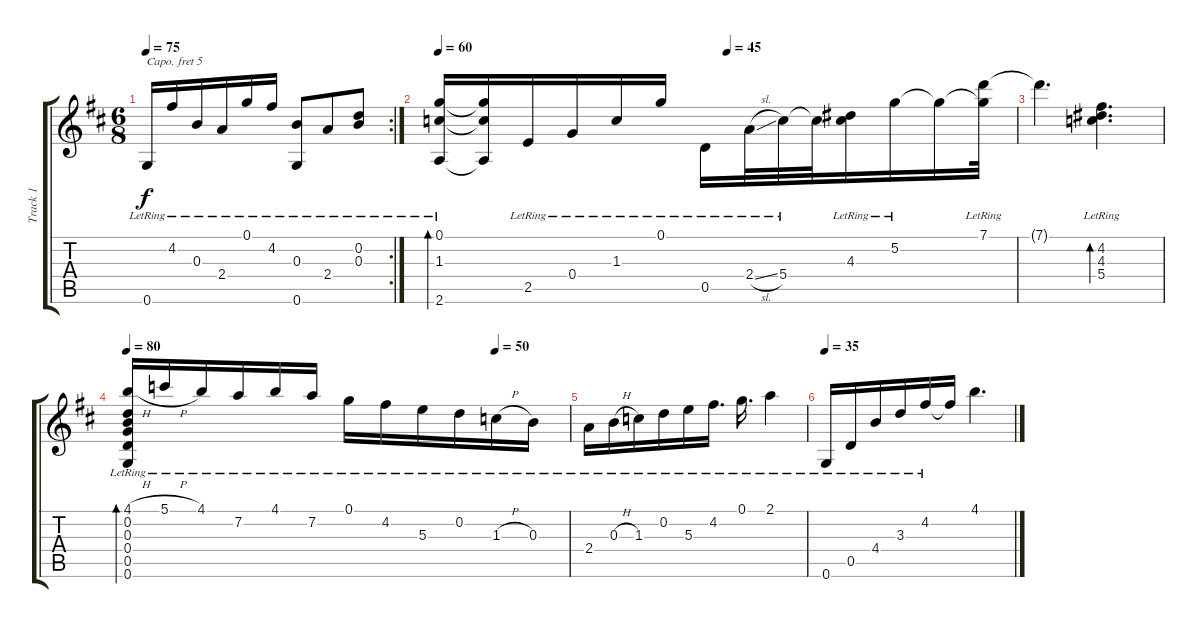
\track ("Track 1" "Track 1") {instrument acousticguitarnylon}
\staff {score tabs}
\capo 5
\tuning (D4 A3 Gb3 D3 A2 D2) {hide}
\rc 2
\ts (6 8)
\tempo 75
\clef g2
\ks d
0.6{lr}.16{dy f} 4.2{lr}.16 0.3{lr}.16 2.4{lr}.16 0.1{lr}.16 4.2{lr}.16 (0.3{lr} 0.6{lr}).8 2.4{lr}.8 (0.2{lr} 0.3{lr}).8 |
\tempo 60
\tempo (45 0.5)
(0.1{lr} 1.3{lr} 2.6{lr}).16{bd 480} (0.1{t} 1.3{t} 2.6{t}).16 2.5{lr}.16 0.4{lr}.16 1.3{lr}.16 0.1{lr}.16 0.5{lr}.16 2.4{sl lr}.32 5.4{lr}.32 5.4{t}.32 (4.3{lr} 5.4{t}).16 5.2{lr}.16 5.2{t}.16 (7.1{lr} 5.2{t}).32 |
7.1{t}.4{d} (4.2{lr} 4.3{lr} 5.4{lr}).4{d bd 240} |
\tempo 80
\tempo (50 0.8333333333333334)
(4.1{h lr} 0.2{lr} 0.3{lr} 0.4{lr} 0.5{lr} 0.6{lr}).16{bd 480} 5.1{h lr}.16 4.1{lr}.16 7.2{lr}.16 4.1{lr}.16 7.2{lr}.16 0.1{lr}.16 4.2{lr}.16 5.3{lr}.16 0.2{lr}.16 1.3{h lr}.16 0.3{lr}.16 |
2.4{lr}.16 0.3{h lr}.16 1.3{lr}.16 0.2{lr}.16 5.3{lr}.16 4.2{lr}.16{d} 0.1{lr}.16{d} 2.1{lr}.4 |
\tempo 35
0.6{lr}.16 0.5{lr}.16 4.4{lr}.16 3.3{lr}.16 4.2{lr}.16 4.2{t}.16 4.1.4{d}
